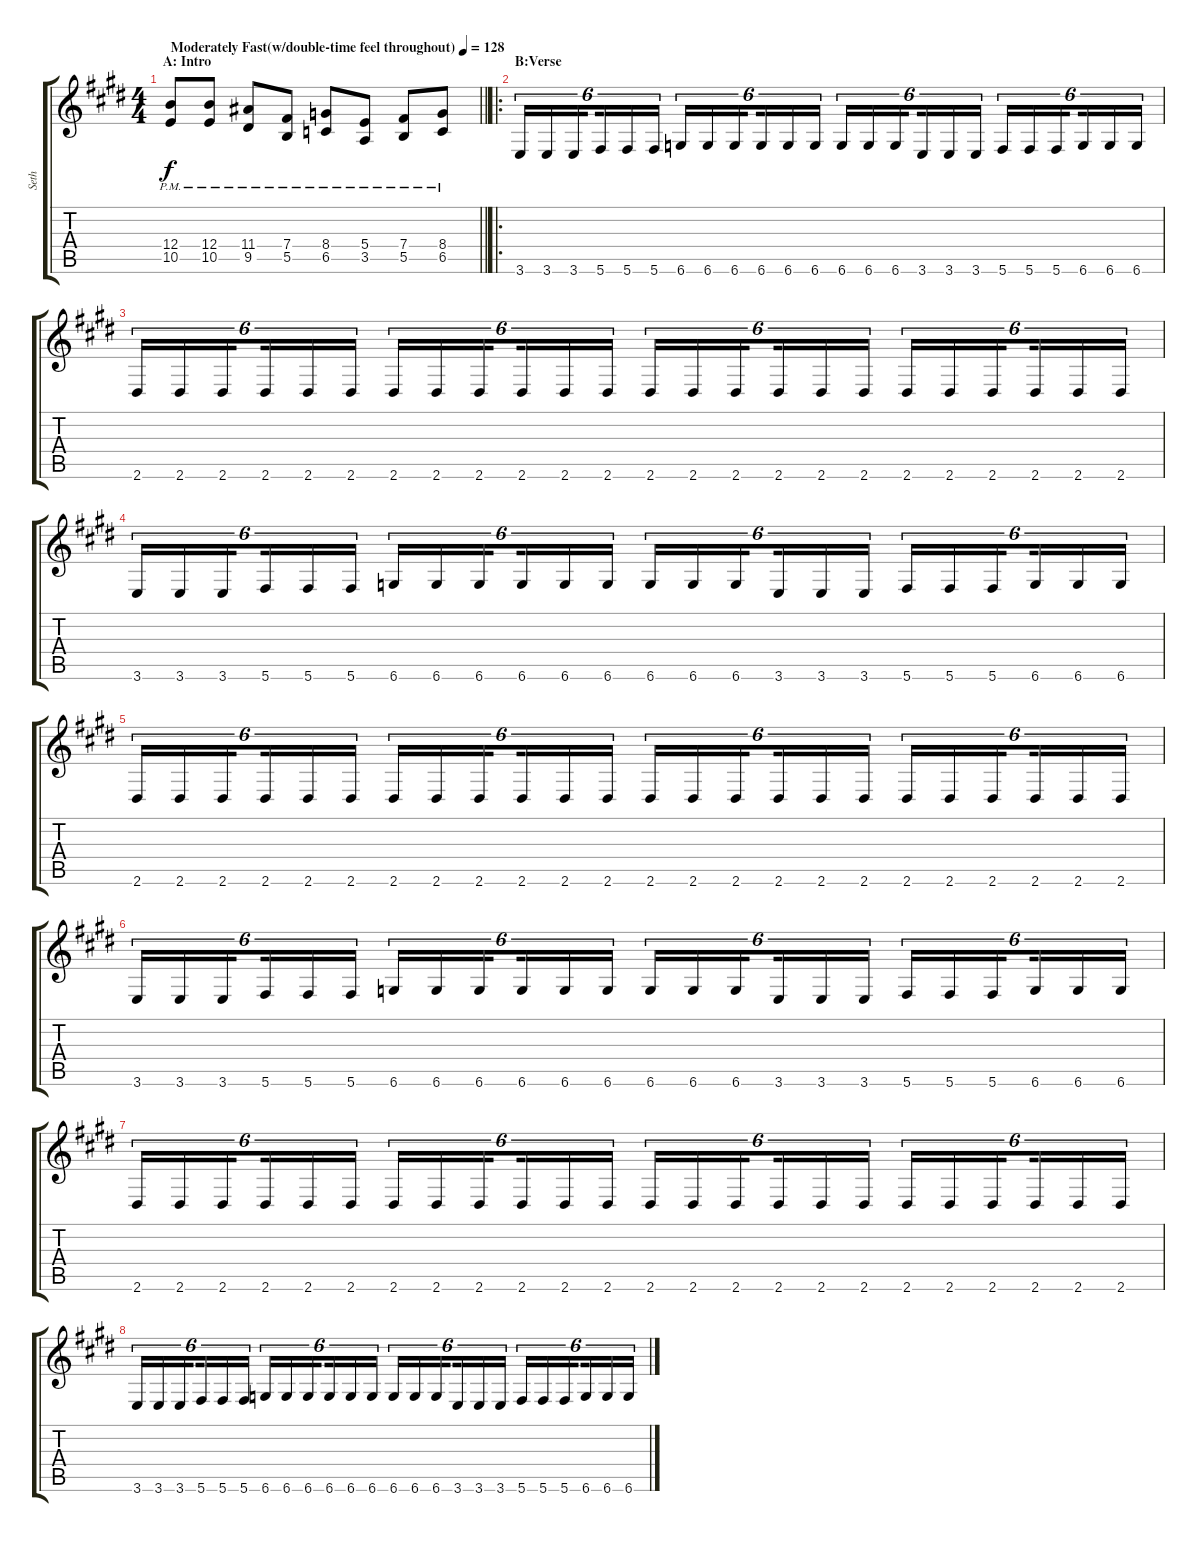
\track ("Seth" "Seth") {instrument distortionguitar}
\staff {score tabs}
\tuning (Db4 Ab3 E3 B2 Gb2 Db2) {hide}
\ts (4 4)
\section ("" "A: Intro")
\tempo (128 "Moderately Fast(w/double-time feel throughout)")
\clef g2
\barLineRight lightlight
\ks c#minor
(12.4{pm} 10.5{pm}).8{dy f instrument distortionguitar} (12.4{pm} 10.5{pm}).8 (11.4{pm} 9.5{pm}).8 (7.4{pm} 5.5{pm}).8 (8.4{pm} 6.5{pm}).8 (5.4{pm} 3.5{pm}).8 (7.4{pm} 5.5{pm}).8 (8.4{pm} 6.5{pm}).8 |
\ro
\section ("" "B:Verse")
3.6.16{tu (6 4)} 3.6.16{tu (6 4)} 3.6.16{tu (6 4) beam splitsecondary} 5.6.16{tu (6 4)} 5.6.16{tu (6 4)} 5.6.16{tu (6 4)} 6.6.16{tu (6 4)} 6.6.16{tu (6 4)} 6.6.16{tu (6 4) beam splitsecondary} 6.6.16{tu (6 4)} 6.6.16{tu (6 4)} 6.6.16{tu (6 4)} 6.6.16{tu (6 4)} 6.6.16{tu (6 4)} 6.6.16{tu (6 4) beam splitsecondary} 3.6.16{tu (6 4)} 3.6.16{tu (6 4)} 3.6.16{tu (6 4)} 5.6.16{tu (6 4)} 5.6.16{tu (6 4)} 5.6.16{tu (6 4) beam splitsecondary} 6.6.16{tu (6 4)} 6.6.16{tu (6 4)} 6.6.16{tu (6 4)} |
2.6.16{tu (6 4)} 2.6.16{tu (6 4)} 2.6.16{tu (6 4) beam splitsecondary} 2.6.16{tu (6 4)} 2.6.16{tu (6 4)} 2.6.16{tu (6 4)} 2.6.16{tu (6 4)} 2.6.16{tu (6 4)} 2.6.16{tu (6 4) beam splitsecondary} 2.6.16{tu (6 4)} 2.6.16{tu (6 4)} 2.6.16{tu (6 4)} 2.6.16{tu (6 4)} 2.6.16{tu (6 4)} 2.6.16{tu (6 4) beam splitsecondary} 2.6.16{tu (6 4)} 2.6.16{tu (6 4)} 2.6.16{tu (6 4)} 2.6.16{tu (6 4)} 2.6.16{tu (6 4)} 2.6.16{tu (6 4) beam splitsecondary} 2.6.16{tu (6 4)} 2.6.16{tu (6 4)} 2.6.16{tu (6 4)} |
3.6.16{tu (6 4)} 3.6.16{tu (6 4)} 3.6.16{tu (6 4) beam splitsecondary} 5.6.16{tu (6 4)} 5.6.16{tu (6 4)} 5.6.16{tu (6 4)} 6.6.16{tu (6 4)} 6.6.16{tu (6 4)} 6.6.16{tu (6 4) beam splitsecondary} 6.6.16{tu (6 4)} 6.6.16{tu (6 4)} 6.6.16{tu (6 4)} 6.6.16{tu (6 4)} 6.6.16{tu (6 4)} 6.6.16{tu (6 4) beam splitsecondary} 3.6.16{tu (6 4)} 3.6.16{tu (6 4)} 3.6.16{tu (6 4)} 5.6.16{tu (6 4)} 5.6.16{tu (6 4)} 5.6.16{tu (6 4) beam splitsecondary} 6.6.16{tu (6 4)} 6.6.16{tu (6 4)} 6.6.16{tu (6 4)} |
2.6.16{tu (6 4)} 2.6.16{tu (6 4)} 2.6.16{tu (6 4) beam splitsecondary} 2.6.16{tu (6 4)} 2.6.16{tu (6 4)} 2.6.16{tu (6 4)} 2.6.16{tu (6 4)} 2.6.16{tu (6 4)} 2.6.16{tu (6 4) beam splitsecondary} 2.6.16{tu (6 4)} 2.6.16{tu (6 4)} 2.6.16{tu (6 4)} 2.6.16{tu (6 4)} 2.6.16{tu (6 4)} 2.6.16{tu (6 4) beam splitsecondary} 2.6.16{tu (6 4)} 2.6.16{tu (6 4)} 2.6.16{tu (6 4)} 2.6.16{tu (6 4)} 2.6.16{tu (6 4)} 2.6.16{tu (6 4) beam splitsecondary} 2.6.16{tu (6 4)} 2.6.16{tu (6 4)} 2.6.16{tu (6 4)} |
3.6.16{tu (6 4)} 3.6.16{tu (6 4)} 3.6.16{tu (6 4) beam splitsecondary} 5.6.16{tu (6 4)} 5.6.16{tu (6 4)} 5.6.16{tu (6 4)} 6.6.16{tu (6 4)} 6.6.16{tu (6 4)} 6.6.16{tu (6 4) beam splitsecondary} 6.6.16{tu (6 4)} 6.6.16{tu (6 4)} 6.6.16{tu (6 4)} 6.6.16{tu (6 4)} 6.6.16{tu (6 4)} 6.6.16{tu (6 4) beam splitsecondary} 3.6.16{tu (6 4)} 3.6.16{tu (6 4)} 3.6.16{tu (6 4)} 5.6.16{tu (6 4)} 5.6.16{tu (6 4)} 5.6.16{tu (6 4) beam splitsecondary} 6.6.16{tu (6 4)} 6.6.16{tu (6 4)} 6.6.16{tu (6 4)} |
2.6.16{tu (6 4)} 2.6.16{tu (6 4)} 2.6.16{tu (6 4) beam splitsecondary} 2.6.16{tu (6 4)} 2.6.16{tu (6 4)} 2.6.16{tu (6 4)} 2.6.16{tu (6 4)} 2.6.16{tu (6 4)} 2.6.16{tu (6 4) beam splitsecondary} 2.6.16{tu (6 4)} 2.6.16{tu (6 4)} 2.6.16{tu (6 4)} 2.6.16{tu (6 4)} 2.6.16{tu (6 4)} 2.6.16{tu (6 4) beam splitsecondary} 2.6.16{tu (6 4)} 2.6.16{tu (6 4)} 2.6.16{tu (6 4)} 2.6.16{tu (6 4)} 2.6.16{tu (6 4)} 2.6.16{tu (6 4) beam splitsecondary} 2.6.16{tu (6 4)} 2.6.16{tu (6 4)} 2.6.16{tu (6 4)} |
3.6.16{tu (6 4)} 3.6.16{tu (6 4)} 3.6.16{tu (6 4) beam splitsecondary} 5.6.16{tu (6 4)} 5.6.16{tu (6 4)} 5.6.16{tu (6 4)} 6.6.16{tu (6 4)} 6.6.16{tu (6 4)} 6.6.16{tu (6 4) beam splitsecondary} 6.6.16{tu (6 4)} 6.6.16{tu (6 4)} 6.6.16{tu (6 4)} 6.6.16{tu (6 4)} 6.6.16{tu (6 4)} 6.6.16{tu (6 4) beam splitsecondary} 3.6.16{tu (6 4)} 3.6.16{tu (6 4)} 3.6.16{tu (6 4)} 5.6.16{tu (6 4)} 5.6.16{tu (6 4)} 5.6.16{tu (6 4) beam splitsecondary} 6.6.16{tu (6 4)} 6.6.16{tu (6 4)} 6.6.16{tu (6 4)}
